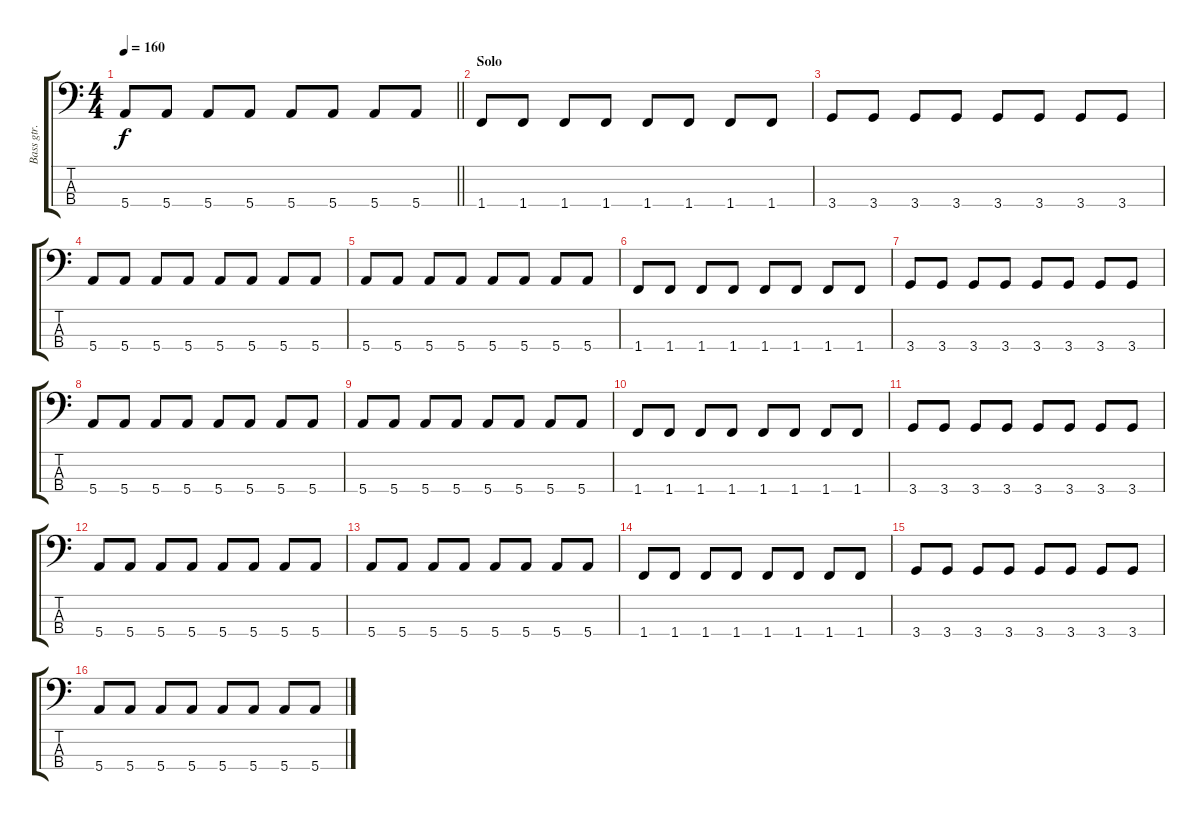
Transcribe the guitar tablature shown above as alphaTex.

\track ("Bass gtr." "Bass gtr.") {instrument electricbassfinger}
\staff {score tabs}
\tuning (G2 D2 A1 E1) {hide}
\ts (4 4)
\tempo 160
\clef f4
\barLineRight lightlight
\ks c
5.4.8{dy f} 5.4.8 5.4.8 5.4.8 5.4.8 5.4.8 5.4.8 5.4.8 |
\section ("" "Solo")
1.4.8 1.4.8 1.4.8 1.4.8 1.4.8 1.4.8 1.4.8 1.4.8 |
3.4.8 3.4.8 3.4.8 3.4.8 3.4.8 3.4.8 3.4.8 3.4.8 |
5.4.8 5.4.8 5.4.8 5.4.8 5.4.8 5.4.8 5.4.8 5.4.8 |
5.4.8 5.4.8 5.4.8 5.4.8 5.4.8 5.4.8 5.4.8 5.4.8 |
1.4.8 1.4.8 1.4.8 1.4.8 1.4.8 1.4.8 1.4.8 1.4.8 |
3.4.8 3.4.8 3.4.8 3.4.8 3.4.8 3.4.8 3.4.8 3.4.8 |
5.4.8 5.4.8 5.4.8 5.4.8 5.4.8 5.4.8 5.4.8 5.4.8 |
5.4.8 5.4.8 5.4.8 5.4.8 5.4.8 5.4.8 5.4.8 5.4.8 |
1.4.8 1.4.8 1.4.8 1.4.8 1.4.8 1.4.8 1.4.8 1.4.8 |
3.4.8 3.4.8 3.4.8 3.4.8 3.4.8 3.4.8 3.4.8 3.4.8 |
5.4.8 5.4.8 5.4.8 5.4.8 5.4.8 5.4.8 5.4.8 5.4.8 |
5.4.8 5.4.8 5.4.8 5.4.8 5.4.8 5.4.8 5.4.8 5.4.8 |
1.4.8 1.4.8 1.4.8 1.4.8 1.4.8 1.4.8 1.4.8 1.4.8 |
3.4.8 3.4.8 3.4.8 3.4.8 3.4.8 3.4.8 3.4.8 3.4.8 |
5.4.8 5.4.8 5.4.8 5.4.8 5.4.8 5.4.8 5.4.8 5.4.8
